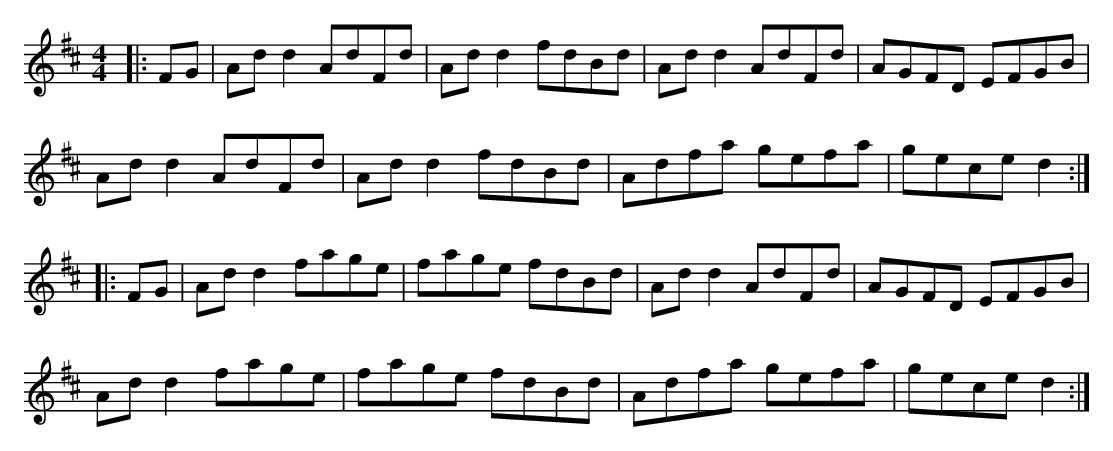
X:1
M:4/4
K:D
|:FG|Ad d2 AdFd|Ad d2 fdBd|Ad d2 AdFd|AGFD EFGB|
Ad d2 AdFd|Ad d2 fdBd|Adfa gefa|gece d2:|
|:FG|Ad d2 fage|fage fdBd|Ad d2 AdFd|AGFD EFGB|
Ad d2 fage|fage fdBd|Adfa gefa|gece d2:|
